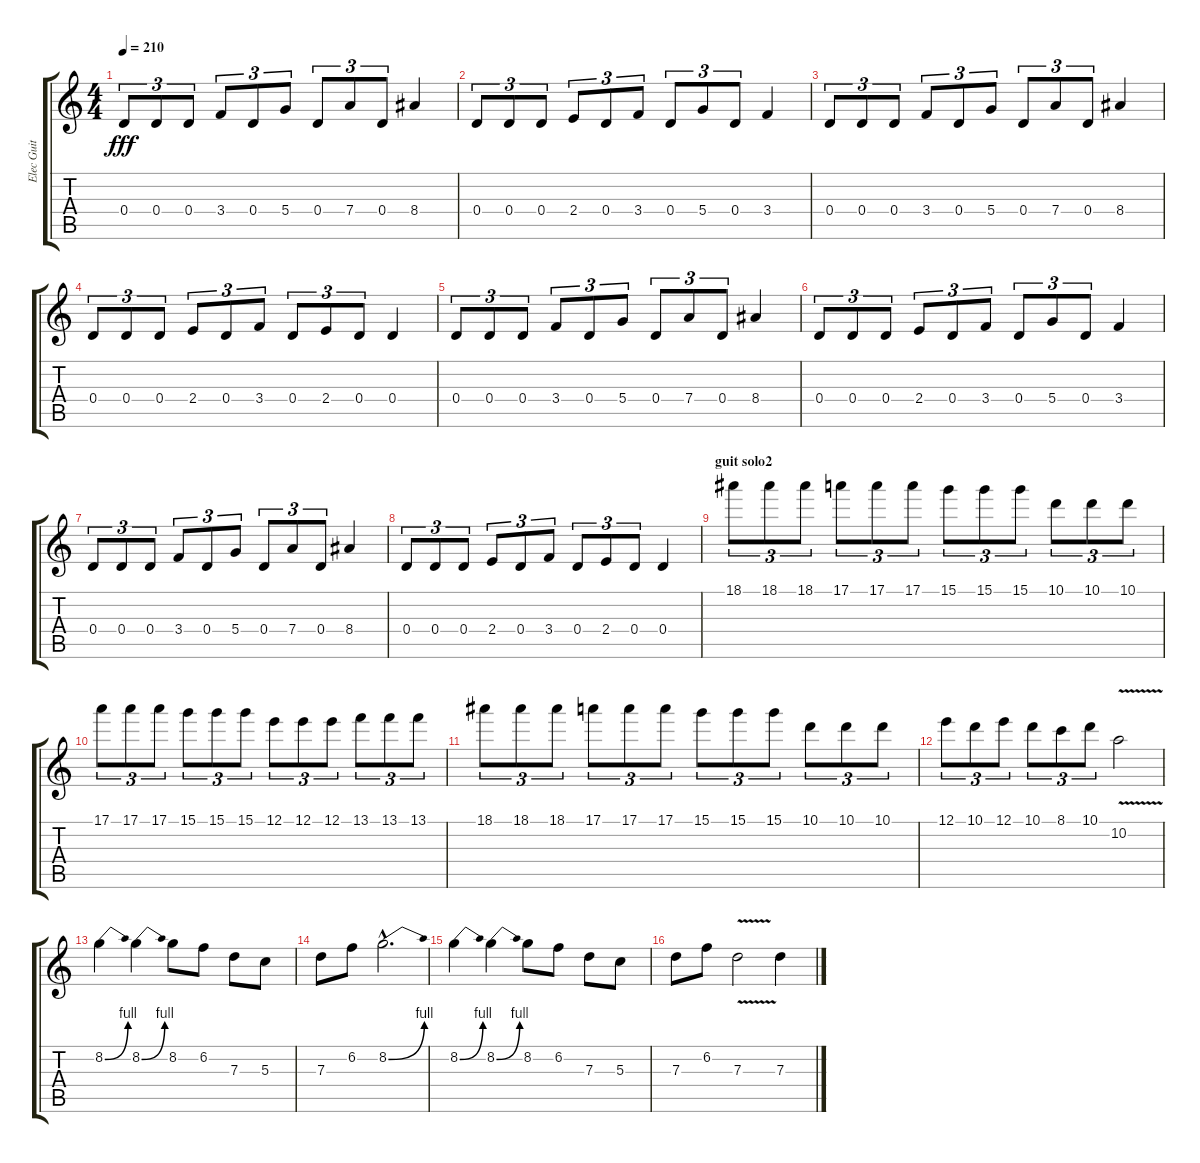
\track ("Elec Guit 2" "Elec Guit ") {instrument overdrivenguitar}
\staff {score tabs}
\tuning (E4 B3 G3 D3 A2 E2) {hide}
\ts (4 4)
\tempo 210
\clef g2
\ks c
0.4.8{tu (3 2) dy fff} 0.4.8{tu (3 2)} 0.4.8{tu (3 2)} 3.4.8{tu (3 2)} 0.4.8{tu (3 2)} 5.4.8{tu (3 2)} 0.4.8{tu (3 2)} 7.4.8{tu (3 2)} 0.4.8{tu (3 2)} 8.4.4 |
0.4.8{tu (3 2)} 0.4.8{tu (3 2)} 0.4.8{tu (3 2)} 2.4.8{tu (3 2)} 0.4.8{tu (3 2)} 3.4.8{tu (3 2)} 0.4.8{tu (3 2)} 5.4.8{tu (3 2)} 0.4.8{tu (3 2)} 3.4.4 |
0.4.8{tu (3 2)} 0.4.8{tu (3 2)} 0.4.8{tu (3 2)} 3.4.8{tu (3 2)} 0.4.8{tu (3 2)} 5.4.8{tu (3 2)} 0.4.8{tu (3 2)} 7.4.8{tu (3 2)} 0.4.8{tu (3 2)} 8.4.4 |
0.4.8{tu (3 2)} 0.4.8{tu (3 2)} 0.4.8{tu (3 2)} 2.4.8{tu (3 2)} 0.4.8{tu (3 2)} 3.4.8{tu (3 2)} 0.4.8{tu (3 2)} 2.4.8{tu (3 2)} 0.4.8{tu (3 2)} 0.4.4 |
0.4.8{tu (3 2)} 0.4.8{tu (3 2)} 0.4.8{tu (3 2)} 3.4.8{tu (3 2)} 0.4.8{tu (3 2)} 5.4.8{tu (3 2)} 0.4.8{tu (3 2)} 7.4.8{tu (3 2)} 0.4.8{tu (3 2)} 8.4.4 |
0.4.8{tu (3 2)} 0.4.8{tu (3 2)} 0.4.8{tu (3 2)} 2.4.8{tu (3 2)} 0.4.8{tu (3 2)} 3.4.8{tu (3 2)} 0.4.8{tu (3 2)} 5.4.8{tu (3 2)} 0.4.8{tu (3 2)} 3.4.4 |
0.4.8{tu (3 2)} 0.4.8{tu (3 2)} 0.4.8{tu (3 2)} 3.4.8{tu (3 2)} 0.4.8{tu (3 2)} 5.4.8{tu (3 2)} 0.4.8{tu (3 2)} 7.4.8{tu (3 2)} 0.4.8{tu (3 2)} 8.4.4 |
0.4.8{tu (3 2)} 0.4.8{tu (3 2)} 0.4.8{tu (3 2)} 2.4.8{tu (3 2)} 0.4.8{tu (3 2)} 3.4.8{tu (3 2)} 0.4.8{tu (3 2)} 2.4.8{tu (3 2)} 0.4.8{tu (3 2)} 0.4.4 |
\section ("" "guit solo2")
18.1.8{tu (3 2)} 18.1.8{tu (3 2)} 18.1.8{tu (3 2)} 17.1.8{tu (3 2)} 17.1.8{tu (3 2)} 17.1.8{tu (3 2)} 15.1.8{tu (3 2)} 15.1.8{tu (3 2)} 15.1.8{tu (3 2)} 10.1.8{tu (3 2)} 10.1.8{tu (3 2)} 10.1.8{tu (3 2)} |
17.1.8{tu (3 2)} 17.1.8{tu (3 2)} 17.1.8{tu (3 2)} 15.1.8{tu (3 2)} 15.1.8{tu (3 2)} 15.1.8{tu (3 2)} 12.1.8{tu (3 2)} 12.1.8{tu (3 2)} 12.1.8{tu (3 2)} 13.1.8{tu (3 2)} 13.1.8{tu (3 2)} 13.1.8{tu (3 2)} |
18.1.8{tu (3 2)} 18.1.8{tu (3 2)} 18.1.8{tu (3 2)} 17.1.8{tu (3 2)} 17.1.8{tu (3 2)} 17.1.8{tu (3 2)} 15.1.8{tu (3 2)} 15.1.8{tu (3 2)} 15.1.8{tu (3 2)} 10.1.8{tu (3 2)} 10.1.8{tu (3 2)} 10.1.8{tu (3 2)} |
12.1.8{tu (3 2)} 10.1.8{tu (3 2)} 12.1.8{tu (3 2)} 10.1.8{tu (3 2)} 8.1.8{tu (3 2)} 10.1.8{tu (3 2)} 10.2{v}.2 |
8.2{be (bend 0 0 60 4)}.4 8.2{be (bend 0 0 60 4)}.4 8.2.8 6.2.8 7.3.8 5.3.8 |
7.3.8 6.2.8 8.2{be (bend 0 0 60 4) hac}.2{d} |
8.2{be (bend 0 0 60 4)}.4 8.2{be (bend 0 0 60 4)}.4 8.2.8 6.2.8 7.3.8 5.3.8 |
7.3.8 6.2.8 7.3{v}.2 7.3.4
